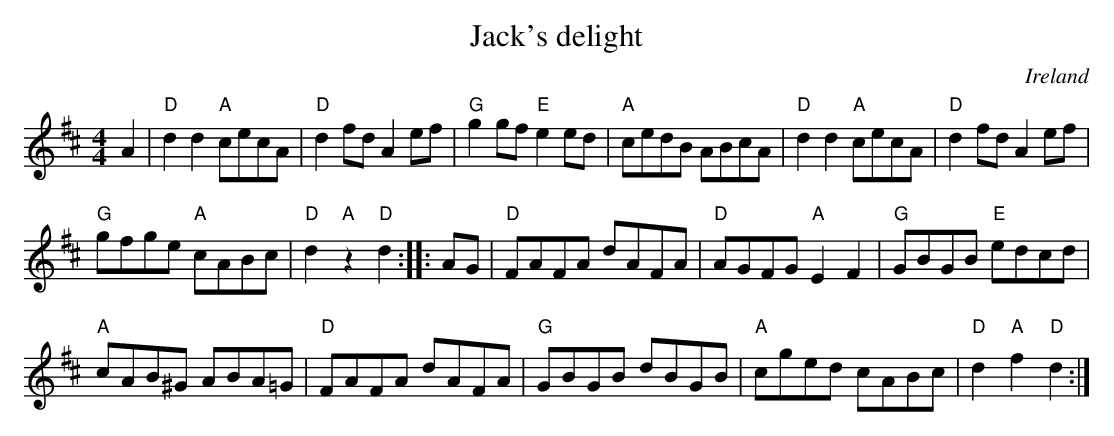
X:1
T:Jack's delight
O:Ireland
M:4/4
L:1/8
K:D
A2|\
"D"d2d2 "A"cecA|"D"d2fd A2ef|"G"g2gf "E"e2ed|"A"cedB ABcA|\
"D"d2d2 "A"cecA|"D"d2fd A2ef|
"G"gfge "A"cABc|"D"d2"A"z2 "D"d2:|\
|:AG|\
"D"FAFA dAFA|"D"AGFG "A"E2F2|"G"GBGB "E"edcd|
"A"cAB^G ABA=G|\
"D"FAFA dAFA|"G"GBGB dBGB|"A"cged cABc|"D"d2"A"f2 "D"d2:|
